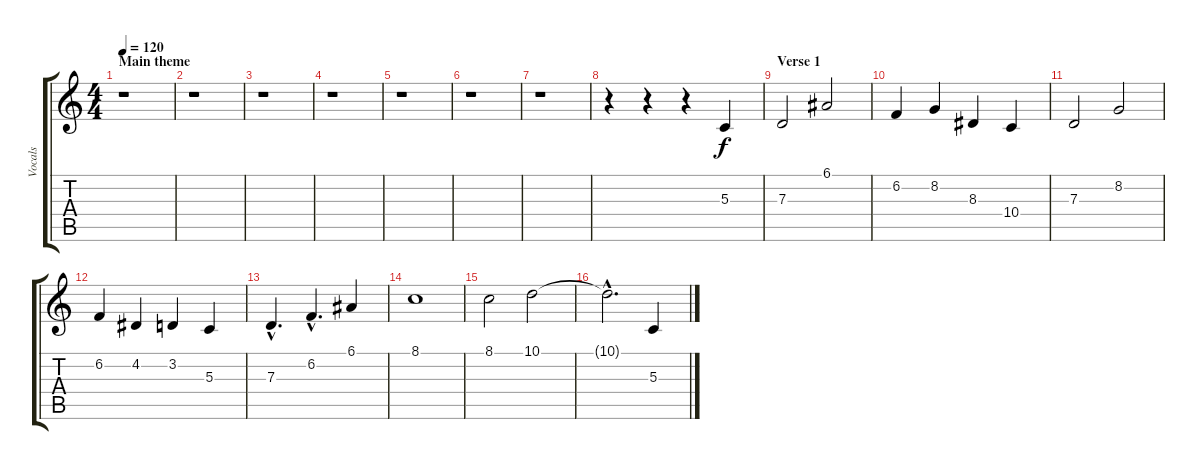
\track ("Vocals" "Vocals") {instrument lead6voice}
\staff {score tabs}
\tuning (E4 B3 G3 D3 A2 E2) {hide}
\ts (4 4)
\section ("" "Main theme")
\tempo 120
\clef g2
\ks c
r.1{dy f} |
r.1 |
r.1 |
r.1 |
r.1 |
r.1 |
r.1 |
r.4 r.4 r.4 5.3.4 |
\section ("" "Verse 1")
7.3.2 6.1.2 |
6.2.4 8.2.4 8.3.4 10.4.4 |
7.3.2 8.2.2 |
6.2.4 4.2.4 3.2.4 5.3.4 |
7.3{hac}.4{d} 6.2{hac}.4{d} 6.1.4 |
8.1.1 |
8.1.2 10.1.2 |
10.1{hac t}.2{d} 5.3.4
